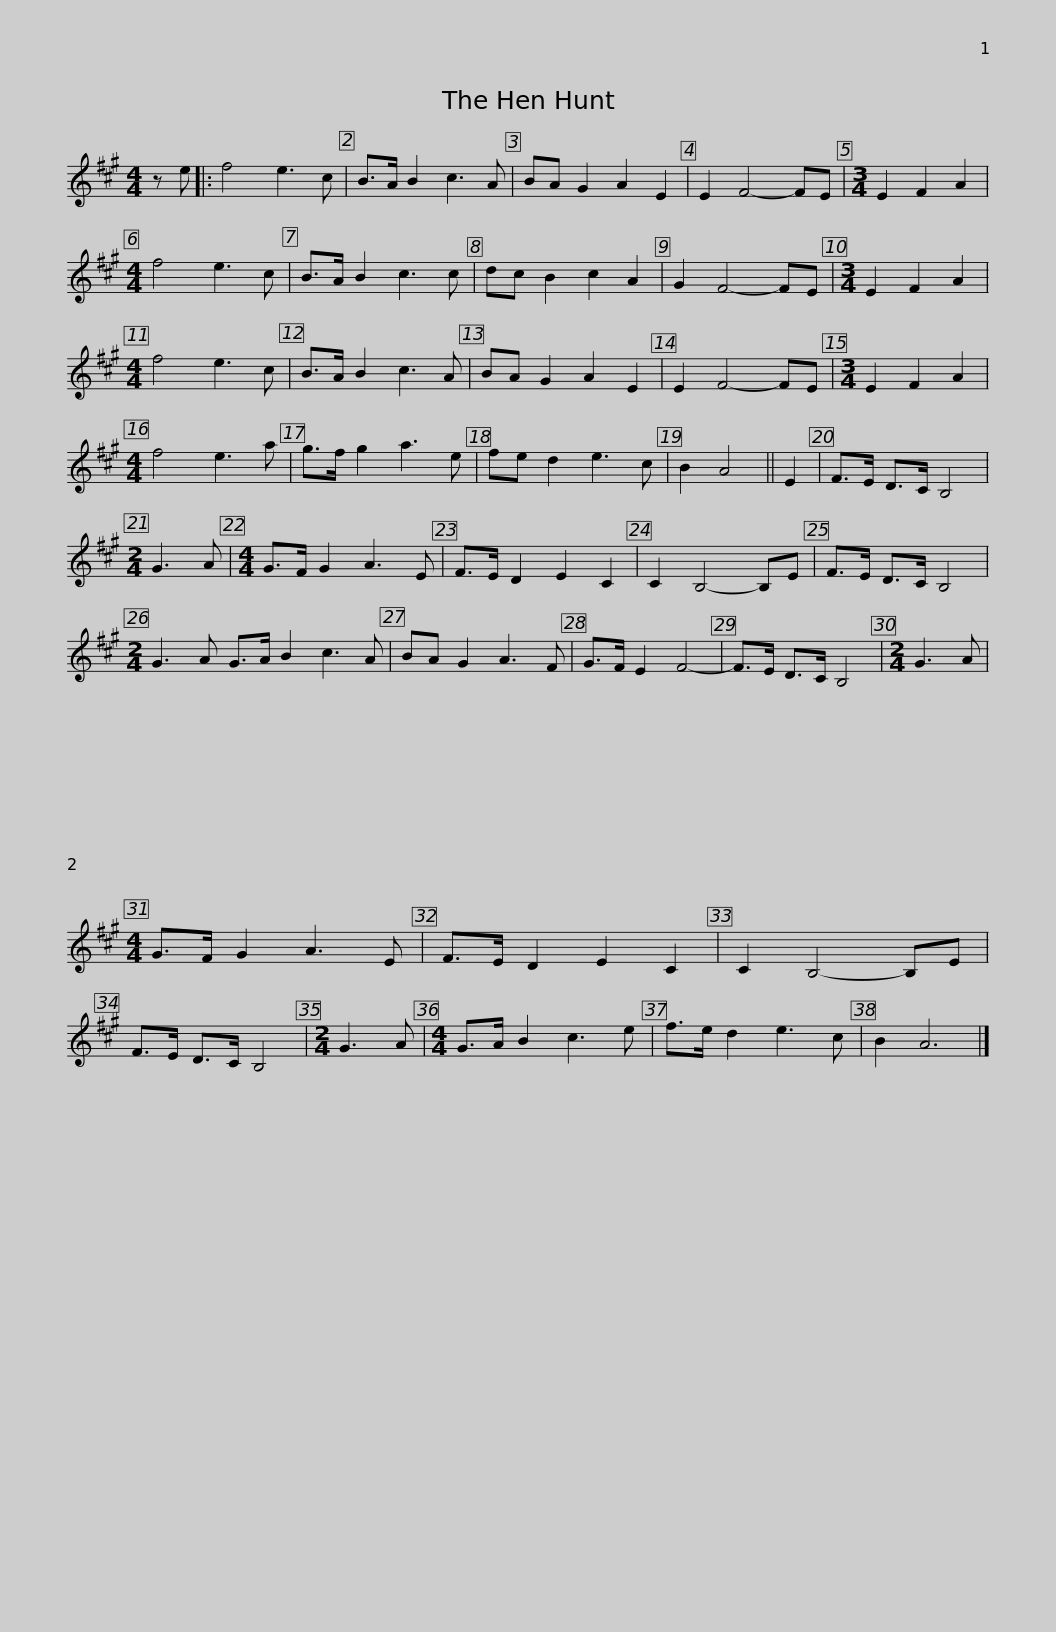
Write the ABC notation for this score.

X:1
L:1/8
M:4/4
I:linebreak $
K:A
V:1 treble
V:1
 z e |: f4 e3 c | B>A B2 c3 A | BA G2 A2 E2 | E2 F4- FE | %5
[M:3/4] E2 F2 A2 |[M:4/4] f4 e3 c | B>A B2 c3 c | dc B2 c2 A2 |$ G2 F4- FE | %10
[M:3/4] E2 F2 A2 |[M:4/4] f4 e3 c | B>A B2 c3 A | BA G2 A2 E2 | E2 F4- FE | %15
[M:3/4] E2 F2 A2 |[M:4/4] f4 e3 a |$ g>f g2 a3 e | fe d2 e3 c | B2 A4 || %20
 E2 | F>E D>C B,4 |[M:2/4] G3 A |[M:4/4] G>F G2 A3 E | F>E D2 E2 C2 |$ %25
 C2 B,4- B,E | F>E D>C B,4 |[M:2/4] G3 A G>A B2 c3 A | BA G2 A3 F | G>F E2 F4- | %30
 F>E D>C B,4 |$[M:2/4] G3 A |[M:4/4] G>F G2 A3 E | F>E D2 E2 C2 | C2 B,4- B,E | %35
 F>E D>C B,4 |[M:2/4] G3 A |[M:4/4] G>A B2 c3 e |$ f>e d2 e3 c | B2 A6 |] %40
